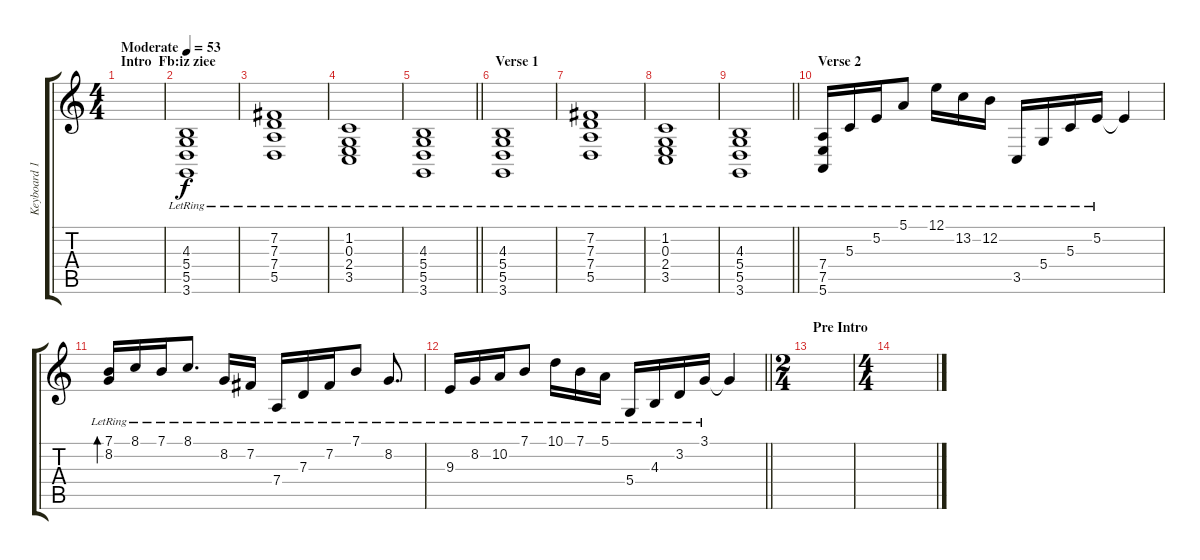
\track ("Keyboard 1" "Keyboard 1") {instrument brightacousticpiano}
\staff {score tabs}
\tuning (E4 B3 G3 D3 A2 E2) {hide}
\ts (4 4)
\section ("" "Intro  Fb:iz ziee")
\tempo (53 "Moderate")
\clef g2
\ks c
|
(4.3 5.4 5.5{lr} 3.6{lr}).1 |
(7.2 7.3{lr} 7.4{lr} 5.5{lr}).1 |
(1.2 0.3 2.4 3.5{lr}).1 |
\barLineRight lightlight
(4.3 5.4{lr} 5.5{lr} 3.6{lr}).1 |
\section ("" "Verse 1")
(4.3 5.4 5.5{lr} 3.6{lr}).1 |
(7.2 7.3{lr} 7.4{lr} 5.5{lr}).1 |
(1.2 0.3 2.4 3.5{lr}).1 |
\barLineRight lightlight
(4.3 5.4{lr} 5.5{lr} 3.6{lr}).1 |
\section ("" "Verse 2")
(7.4{lr} 7.5{lr} 5.6{lr}).16{volume 13} 5.3{lr}.16 5.2{lr}.16 5.1{lr}.8 12.1{lr}.16 13.2{lr}.16 12.2{lr}.16 3.5{lr}.16 5.4{lr}.16 5.3{lr}.16 5.2{lr}.16 5.2{t}.4 |
(7.1{lr} 8.2{lr}).16{bd 60} 8.1{lr}.16 7.1{lr}.16 8.1{lr}.8{d} 8.2{lr}.16 7.2{lr}.16 7.4{lr}.16 7.3{lr}.16 7.2{lr}.16 7.1{lr}.8 8.2{lr}.8{d} |
\barLineRight lightlight
9.3{lr}.16 8.2{lr}.16 10.2{lr}.16 7.1{lr}.8 10.1{lr}.16 7.1{lr}.16 5.1{lr}.16 5.4{lr}.16 4.3{lr}.16 3.2{lr}.16 3.1{lr}.16 3.1{t}.4 |
\ts (2 4)
\section ("" "Pre Intro")
|
\ts (4 4)
